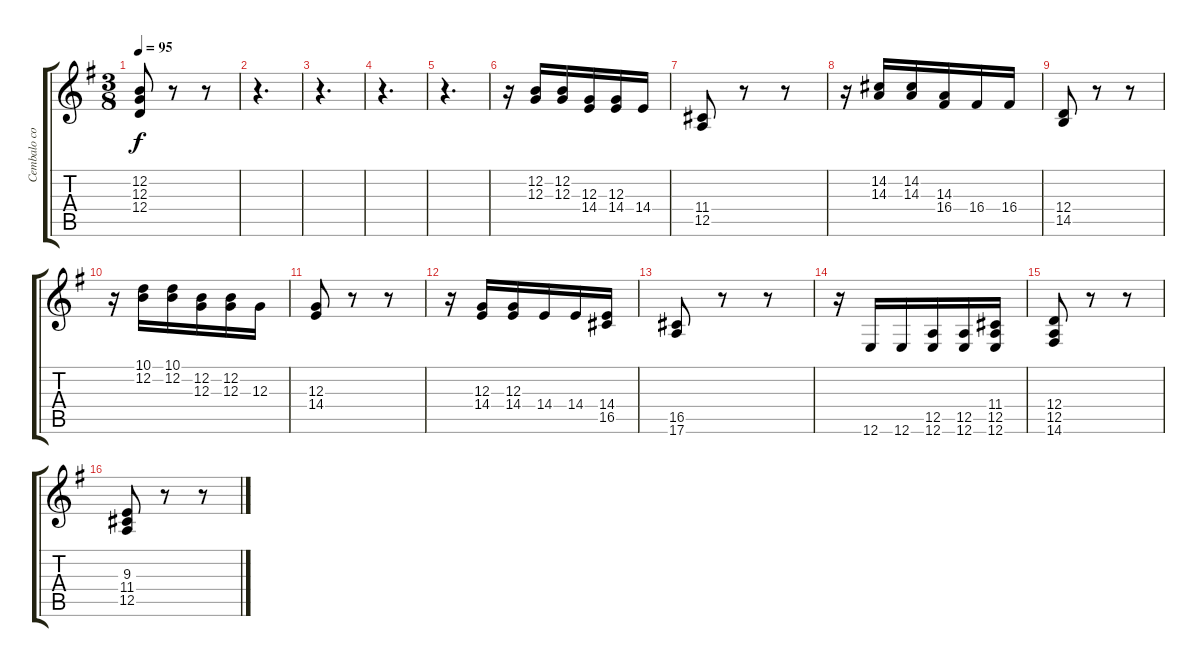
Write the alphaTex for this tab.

\track ("Cembalo concertato." "Cembalo co") {instrument harpsichord}
\staff {score tabs}
\tuning (E4 B3 G3 D3 A2 E2) {hide}
\ts (3 8)
\tempo 95
\clef g2
\ks g
(12.2 12.3 12.4).8{dy f} r.8 r.8 |
r.4{d} |
r.4{d} |
r.4{d} |
r.4{d} |
r.16 (12.2 12.3).16{beam merge} (12.2 12.3).16 (12.3 14.4).16{beam merge} (12.3 14.4).16 14.4.16 |
(11.4 12.5).8 r.8 r.8 |
r.16 (14.2 14.3).16{beam merge} (14.2 14.3).16 (14.3 16.4).16{beam merge} 16.4.16 16.4.16 |
(12.4 14.5).8 r.8 r.8 |
r.16 (10.1 12.2).16{beam merge} (10.1 12.2).16 (12.2 12.3).16{beam merge} (12.2 12.3).16 12.3.16 |
(12.3 14.4).8 r.8 r.8 |
r.16 (12.3 14.4).16{beam merge} (12.3 14.4).16 14.4.16{beam merge} 14.4.16 (14.4 16.5).16 |
(16.5 17.6).8 r.8 r.8 |
r.16 12.6.16{beam merge} 12.6.16 (12.5 12.6).16{beam merge} (12.5 12.6).16 (11.4 12.5 12.6).16 |
(12.4 12.5 14.6).8{beam Up} r.8 r.8 |
(9.3 11.4 12.5).8 r.8 r.8
